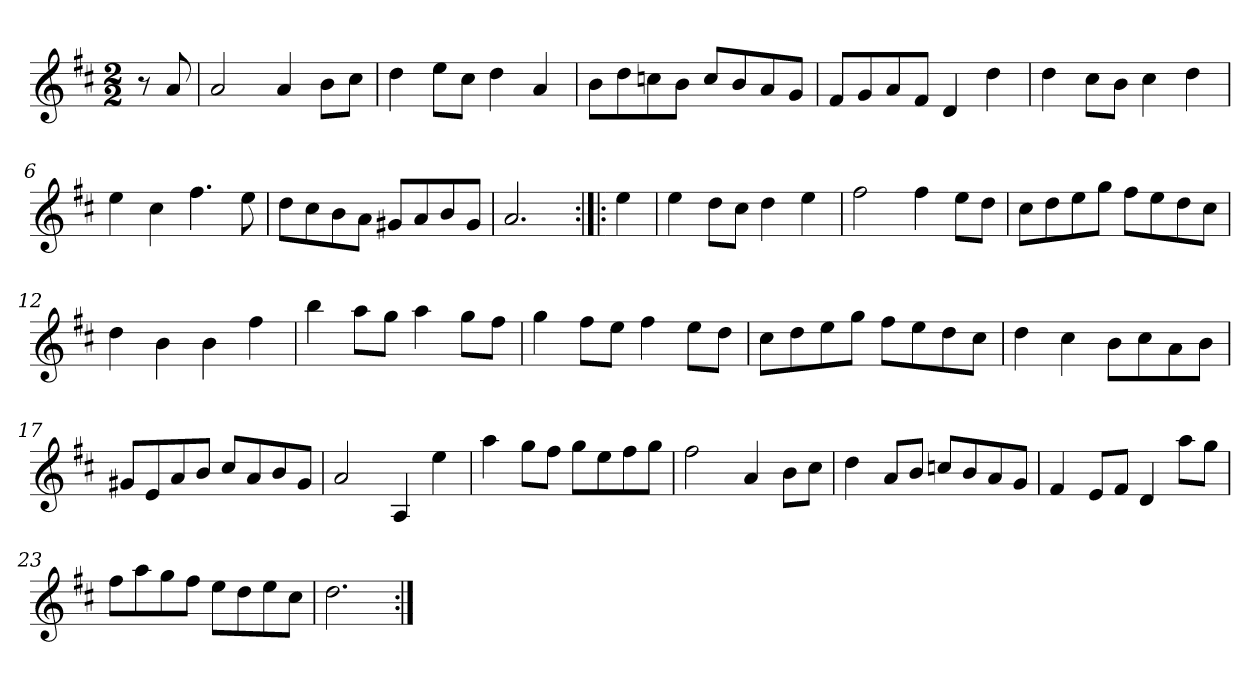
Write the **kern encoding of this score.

**kern
*part1
*staff1
*clefG2
*k[f#c#]
*D:
*M2/2
*MM120
=
8r
8a
=1
2a
4a
8b\L
8cc#\J
=2
4dd
8ee\L
8cc#\J
4dd
4a
=3
8b\L
8dd\
8ccn\
8b\J
8cc/L
8b/
8a/
8g/J
=4
8f#/L
8g/
8a/
8f#/J
4d
4dd
=5
4dd
8cc#\L
8b\J
4cc#
4dd
=6
4ee
4cc#
4.ff#
8ee
=7
8dd\L
8cc#\
8b\
8a\J
8g#X/L
8a/
8b/
8g#/J
=8
2.a
=:|!|:
4ee
=9
4ee
8dd\L
8cc#\J
4dd
4ee
=10
2ff#
4ff#
8ee\L
8dd\J
=11
8cc#\L
8dd\
8ee\
8gg\J
8ff#\L
8ee\
8dd\
8cc#\J
=12
4dd
4b
4b
4ff#
=13
4bb
8aa\L
8gg\J
4aa
8gg\L
8ff#\J
=14
4gg
8ff#\L
8ee\J
4ff#
8ee\L
8dd\J
=15
8cc#\L
8dd\
8ee\
8gg\J
8ff#\L
8ee\
8dd\
8cc#\J
=16
4dd
4cc#
8b\L
8cc#\
8a\
8b\J
=17
8g#X/L
8e/
8a/
8b/J
8cc#/L
8a/
8b/
8g#/J
=18
2a
4A
4ee
=19
4aa
8gg\L
8ff#\J
8gg\L
8ee\
8ff#\
8gg\J
=20
2ff#
4a
8b\L
8cc#\J
=21
4dd
8a/L
8b/J
8ccn/L
8b/
8a/
8g/J
=22
4f#
8e/L
8f#/J
4d
8aa\L
8gg\J
=23
8ff#\L
8aa\
8gg\
8ff#\J
8ee\L
8dd\
8ee\
8cc#\J
=24
2.dd
=:|!
*-
